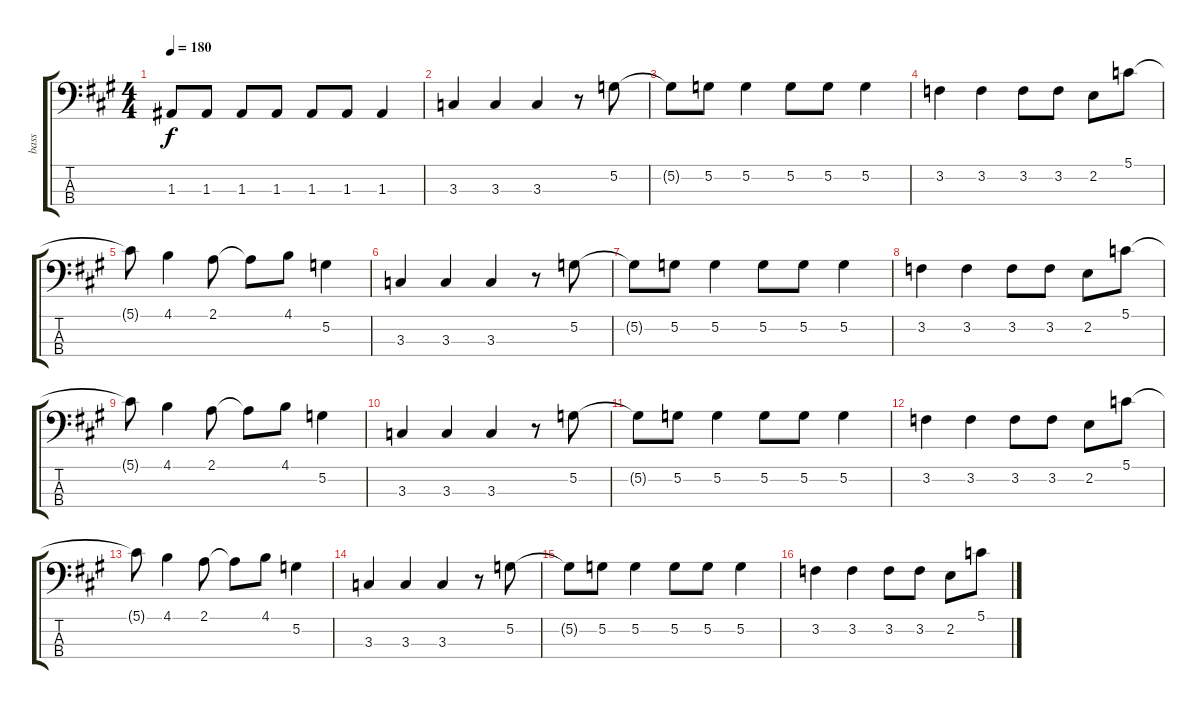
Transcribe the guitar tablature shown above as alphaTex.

\track ("bass" "bass") {instrument acousticguitarnylon}
\staff {score tabs}
\tuning (G2 D2 A1 E1) {hide}
\ts (4 4)
\tempo 180
\clef f4
\ks a
1.3.8{dy f} 1.3.8 1.3.8 1.3.8 1.3.8 1.3.8 1.3.4 |
3.3.4 3.3.4 3.3.4 r.8 5.2.8 |
5.2{t}.8 5.2.8 5.2.4 5.2.8 5.2.8 5.2.4 |
3.2.4 3.2.4 3.2.8 3.2.8 2.2.8 5.1.8 |
5.1{t}.8 4.1.4 2.1.8 2.1{t}.8 4.1.8 5.2.4 |
3.3.4 3.3.4 3.3.4 r.8 5.2.8 |
5.2{t}.8 5.2.8 5.2.4 5.2.8 5.2.8 5.2.4 |
3.2.4 3.2.4 3.2.8 3.2.8 2.2.8 5.1.8 |
5.1{t}.8 4.1.4 2.1.8 2.1{t}.8 4.1.8 5.2.4 |
3.3.4 3.3.4 3.3.4 r.8 5.2.8 |
5.2{t}.8 5.2.8 5.2.4 5.2.8 5.2.8 5.2.4 |
3.2.4 3.2.4 3.2.8 3.2.8 2.2.8 5.1.8 |
5.1{t}.8 4.1.4 2.1.8 2.1{t}.8 4.1.8 5.2.4 |
3.3.4 3.3.4 3.3.4 r.8 5.2.8 |
5.2{t}.8 5.2.8 5.2.4 5.2.8 5.2.8 5.2.4 |
3.2.4 3.2.4 3.2.8 3.2.8 2.2.8 5.1.8
